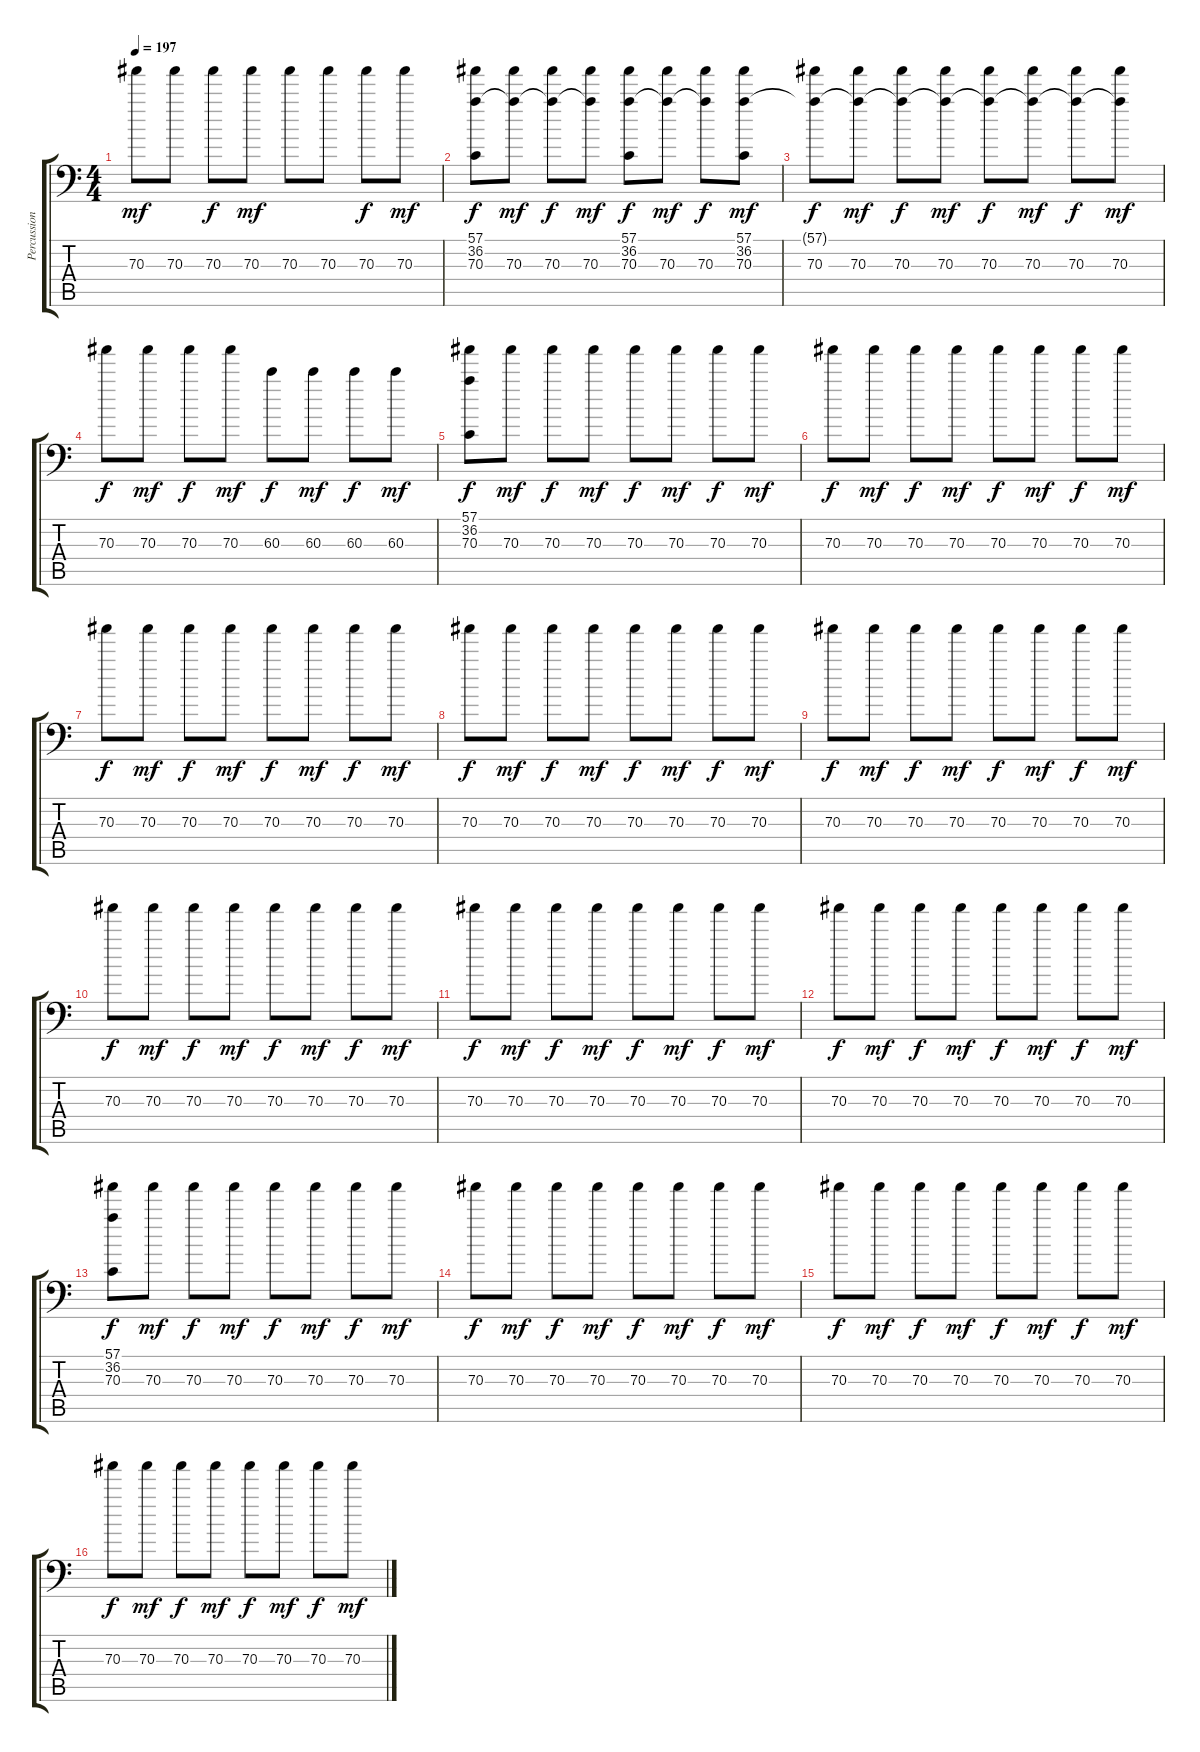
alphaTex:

\track ("Percussions" "Percussion") {instrument acousticgrandpiano}
\staff {score tabs}
\tuning (C-1 C-1 C-1 C-1 C-1 C-1) {hide}
\ts (4 4)
\tempo 197
\clef f4
\ks c
70.3.8{dy mf} 70.3.8 70.3.8{dy f} 70.3.8{dy mf} 70.3.8 70.3.8 70.3.8{dy f} 70.3.8{dy mf} |
(57.1 36.2 70.3).8{dy f} (57.1{t} 70.3).8{dy mf} (57.1{t} 70.3).8{dy f} (57.1{t} 70.3).8{dy mf} (57.1 36.2 70.3).8{dy f} (57.1{t} 70.3).8{dy mf} (57.1{t} 70.3).8{dy f} (57.1 36.2 70.3).8{dy mf} |
(57.1{t} 70.3).8{dy f} (57.1{t} 70.3).8{dy mf} (57.1{t} 70.3).8{dy f} (57.1{t} 70.3).8{dy mf} (57.1{t} 70.3).8{dy f} (57.1{t} 70.3).8{dy mf} (57.1{t} 70.3).8{dy f} (57.1{t} 70.3).8{dy mf} |
70.3.8{dy f} 70.3.8{dy mf} 70.3.8{dy f} 70.3.8{dy mf} 60.3.8{dy f} 60.3.8{dy mf} 60.3.8{dy f} 60.3.8{dy mf} |
(57.1 36.2 70.3).8{dy f} 70.3.8{dy mf} 70.3.8{dy f} 70.3.8{dy mf} 70.3.8{dy f} 70.3.8{dy mf} 70.3.8{dy f} 70.3.8{dy mf} |
70.3.8{dy f} 70.3.8{dy mf} 70.3.8{dy f} 70.3.8{dy mf} 70.3.8{dy f} 70.3.8{dy mf} 70.3.8{dy f} 70.3.8{dy mf} |
70.3.8{dy f} 70.3.8{dy mf} 70.3.8{dy f} 70.3.8{dy mf} 70.3.8{dy f} 70.3.8{dy mf} 70.3.8{dy f} 70.3.8{dy mf} |
70.3.8{dy f} 70.3.8{dy mf} 70.3.8{dy f} 70.3.8{dy mf} 70.3.8{dy f} 70.3.8{dy mf} 70.3.8{dy f} 70.3.8{dy mf} |
70.3.8{dy f} 70.3.8{dy mf} 70.3.8{dy f} 70.3.8{dy mf} 70.3.8{dy f} 70.3.8{dy mf} 70.3.8{dy f} 70.3.8{dy mf} |
70.3.8{dy f} 70.3.8{dy mf} 70.3.8{dy f} 70.3.8{dy mf} 70.3.8{dy f} 70.3.8{dy mf} 70.3.8{dy f} 70.3.8{dy mf} |
70.3.8{dy f} 70.3.8{dy mf} 70.3.8{dy f} 70.3.8{dy mf} 70.3.8{dy f} 70.3.8{dy mf} 70.3.8{dy f} 70.3.8{dy mf} |
70.3.8{dy f} 70.3.8{dy mf} 70.3.8{dy f} 70.3.8{dy mf} 70.3.8{dy f} 70.3.8{dy mf} 70.3.8{dy f} 70.3.8{dy mf} |
(57.1 36.2 70.3).8{dy f} 70.3.8{dy mf} 70.3.8{dy f} 70.3.8{dy mf} 70.3.8{dy f} 70.3.8{dy mf} 70.3.8{dy f} 70.3.8{dy mf} |
70.3.8{dy f} 70.3.8{dy mf} 70.3.8{dy f} 70.3.8{dy mf} 70.3.8{dy f} 70.3.8{dy mf} 70.3.8{dy f} 70.3.8{dy mf} |
70.3.8{dy f} 70.3.8{dy mf} 70.3.8{dy f} 70.3.8{dy mf} 70.3.8{dy f} 70.3.8{dy mf} 70.3.8{dy f} 70.3.8{dy mf} |
70.3.8{dy f} 70.3.8{dy mf} 70.3.8{dy f} 70.3.8{dy mf} 70.3.8{dy f} 70.3.8{dy mf} 70.3.8{dy f} 70.3.8{dy mf}
